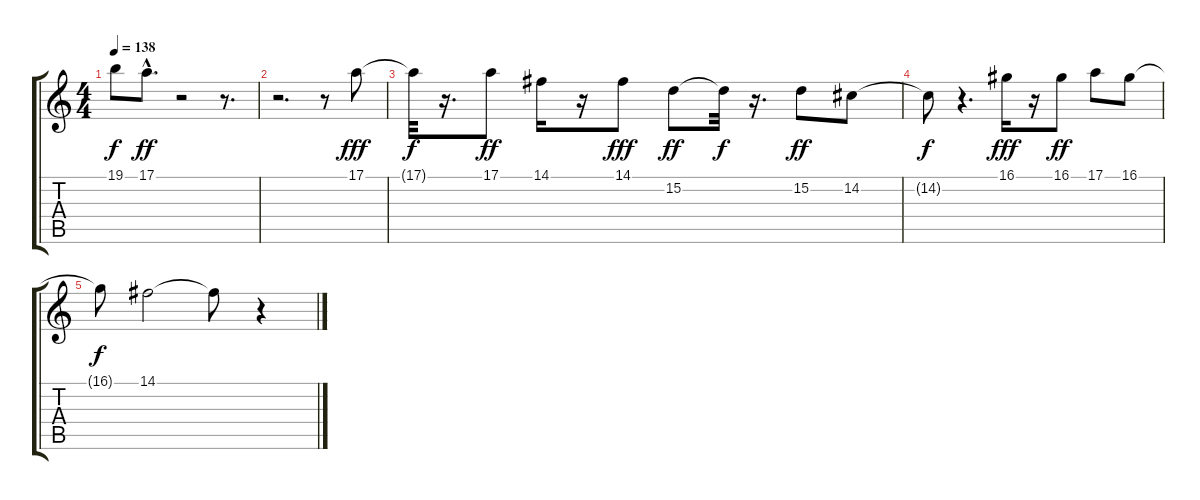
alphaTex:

\track "" {instrument vibraphone}
\staff {score tabs}
\tuning (E4 B3 G3 D3 A2 E2) {hide}
\ts (4 4)
\tempo 138
\clef g2
\ks c
19.1{t}.8{dy f} 17.1{hac}.8{d dy ff} r.2 r.8{d} |
r.2{d} r.8 17.1.8{dy fff} |
17.1{t}.32{dy f} r.16{d} 17.1.8{dy ff} 14.1.16 r.16 14.1.8{dy fff} 15.2.8{dy ff} 15.2{t}.32{dy f} r.16{d} 15.2.8{dy ff} 14.2.8 |
14.2{t}.8{dy f} r.4{d} 16.1.16{dy fff} r.16 16.1.8{dy ff} 17.1.8 16.1.8 |
16.1{t}.8{dy f} 14.1.2 14.1{t}.8 r.4
